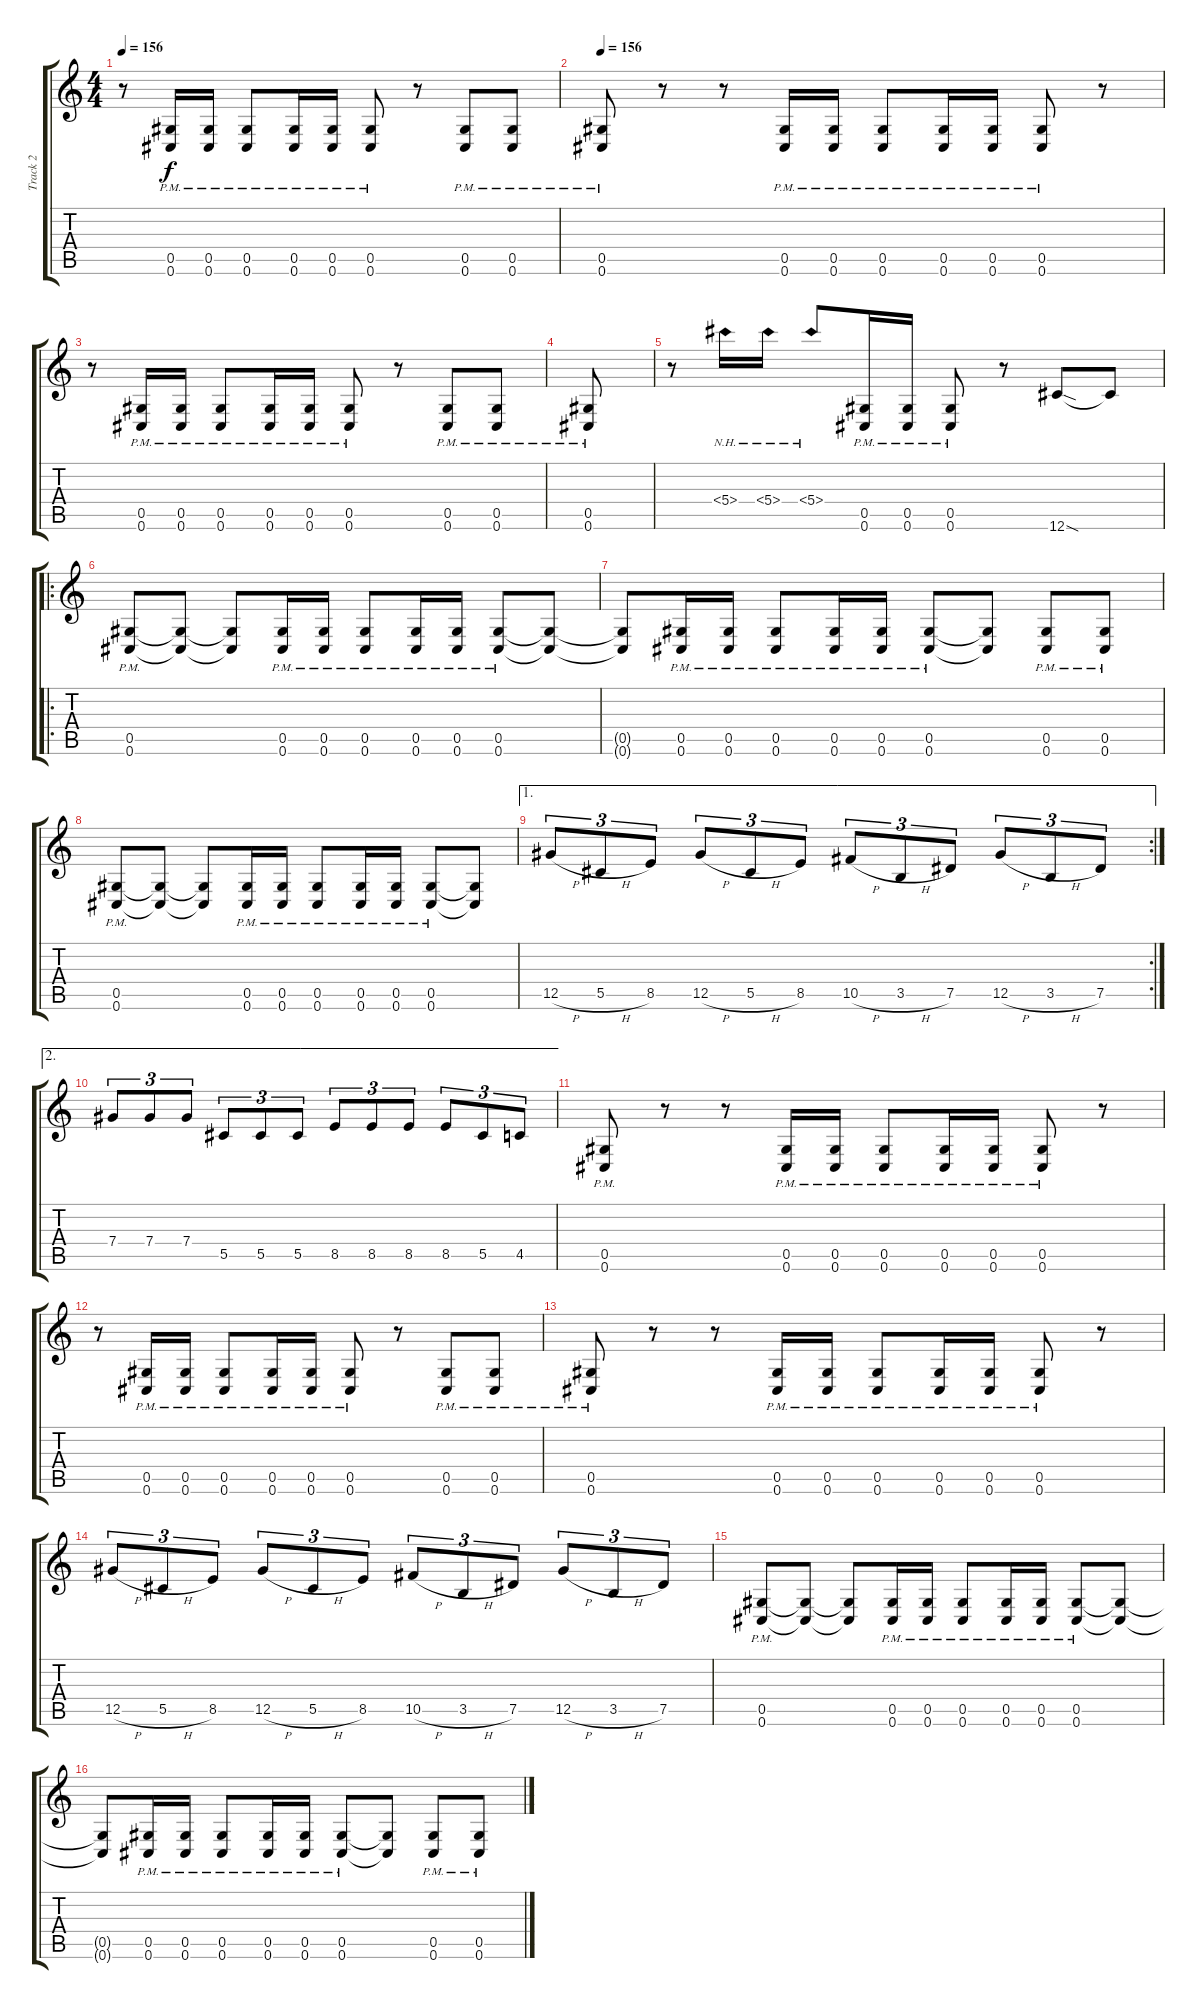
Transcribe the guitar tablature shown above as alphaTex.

\track ("Track 2" "Track 2") {instrument distortionguitar}
\staff {score tabs}
\tuning (Eb4 Bb3 Gb3 Db3 Ab2 Db2) {hide}
\ts (4 4)
\tempo 156
\clef g2
\ks c
r.8{dy f} (0.5{pm} 0.6{pm}).16 (0.5{pm} 0.6{pm}).16 (0.5{pm} 0.6{pm}).8 (0.5{pm} 0.6{pm}).16 (0.5{pm} 0.6{pm}).16 (0.5{pm} 0.6{pm}).8 r.8 (0.5{pm} 0.6{pm}).8 (0.5{pm} 0.6{pm}).8 |
\tempo 156
(0.5{pm} 0.6{pm}).8 r.8 r.8 (0.5{pm} 0.6{pm}).16 (0.5{pm} 0.6{pm}).16 (0.5{pm} 0.6{pm}).8 (0.5{pm} 0.6{pm}).16 (0.5{pm} 0.6{pm}).16 (0.5{pm} 0.6{pm}).8 r.8 |
r.8 (0.5{pm} 0.6{pm}).16 (0.5{pm} 0.6{pm}).16 (0.5{pm} 0.6{pm}).8 (0.5{pm} 0.6{pm}).16 (0.5{pm} 0.6{pm}).16 (0.5{pm} 0.6{pm}).8 r.8 (0.5{pm} 0.6{pm}).8 (0.5{pm} 0.6{pm}).8 |
(0.5{pm} 0.6{pm}).8 |
r.8 5.4{nh}.16 5.4{nh}.16 5.4{nh}.8 (0.5{pm} 0.6{pm}).16 (0.5{pm} 0.6{pm}).16 (0.5{pm} 0.6{pm}).8 r.8 12.6{sod}.8 12.6{t}.8 |
\ro
(0.5{pm} 0.6{pm}).8 (0.5{t} 0.6{t}).8 (0.5{t} 0.6{t}).8 (0.5{pm} 0.6{pm}).16 (0.5{pm} 0.6{pm}).16 (0.5{pm} 0.6{pm}).8 (0.5{pm} 0.6{pm}).16 (0.5{pm} 0.6{pm}).16 (0.5{pm} 0.6{pm}).8 (0.5{t} 0.6{t}).8 |
(0.5{t} 0.6{t}).8 (0.5{pm} 0.6{pm}).16 (0.5{pm} 0.6{pm}).16 (0.5{pm} 0.6{pm}).8 (0.5{pm} 0.6{pm}).16 (0.5{pm} 0.6{pm}).16 (0.5{pm} 0.6{pm}).8 (0.5{t} 0.6{t}).8 (0.5{pm} 0.6{pm}).8 (0.5{pm} 0.6{pm}).8 |
(0.5{pm} 0.6{pm}).8 (0.5{t} 0.6{t}).8 (0.5{t} 0.6{t}).8 (0.5{pm} 0.6{pm}).16 (0.5{pm} 0.6{pm}).16 (0.5{pm} 0.6{pm}).8 (0.5{pm} 0.6{pm}).16 (0.5{pm} 0.6{pm}).16 (0.5{pm} 0.6{pm}).8 (0.5{t} 0.6{t}).8 |
\ae 1
\rc 2
12.5{h}.8{tu (3 2)} 5.5{h}.8{tu (3 2)} 8.5.8{tu (3 2)} 12.5{h}.8{tu (3 2)} 5.5{h}.8{tu (3 2)} 8.5.8{tu (3 2)} 10.5{h}.8{tu (3 2)} 3.5{h}.8{tu (3 2)} 7.5.8{tu (3 2)} 12.5{h}.8{tu (3 2)} 3.5{h}.8{tu (3 2)} 7.5.8{tu (3 2)} |
\ae 2
7.4.8{tu (3 2)} 7.4.8{tu (3 2)} 7.4.8{tu (3 2)} 5.5.8{tu (3 2)} 5.5.8{tu (3 2)} 5.5.8{tu (3 2)} 8.5.8{tu (3 2)} 8.5.8{tu (3 2)} 8.5.8{tu (3 2)} 8.5.8{tu (3 2)} 5.5.8{tu (3 2)} 4.5.8{tu (3 2)} |
(0.5{pm} 0.6{pm}).8 r.8 r.8 (0.5{pm} 0.6{pm}).16 (0.5{pm} 0.6{pm}).16 (0.5{pm} 0.6{pm}).8 (0.5{pm} 0.6{pm}).16 (0.5{pm} 0.6{pm}).16 (0.5{pm} 0.6{pm}).8 r.8 |
r.8 (0.5{pm} 0.6{pm}).16 (0.5{pm} 0.6{pm}).16 (0.5{pm} 0.6{pm}).8 (0.5{pm} 0.6{pm}).16 (0.5{pm} 0.6{pm}).16 (0.5{pm} 0.6{pm}).8 r.8 (0.5{pm} 0.6{pm}).8 (0.5{pm} 0.6{pm}).8 |
(0.5{pm} 0.6{pm}).8 r.8 r.8 (0.5{pm} 0.6{pm}).16 (0.5{pm} 0.6{pm}).16 (0.5{pm} 0.6{pm}).8 (0.5{pm} 0.6{pm}).16 (0.5{pm} 0.6{pm}).16 (0.5{pm} 0.6{pm}).8 r.8 |
12.5{h}.8{tu (3 2)} 5.5{h}.8{tu (3 2)} 8.5.8{tu (3 2)} 12.5{h}.8{tu (3 2)} 5.5{h}.8{tu (3 2)} 8.5.8{tu (3 2)} 10.5{h}.8{tu (3 2)} 3.5{h}.8{tu (3 2)} 7.5.8{tu (3 2)} 12.5{h}.8{tu (3 2)} 3.5{h}.8{tu (3 2)} 7.5.8{tu (3 2)} |
(0.5{pm} 0.6{pm}).8 (0.5{t} 0.6{t}).8 (0.5{t} 0.6{t}).8 (0.5{pm} 0.6{pm}).16 (0.5{pm} 0.6{pm}).16 (0.5{pm} 0.6{pm}).8 (0.5{pm} 0.6{pm}).16 (0.5{pm} 0.6{pm}).16 (0.5{pm} 0.6{pm}).8 (0.5{t} 0.6{t}).8 |
(0.5{t} 0.6{t}).8 (0.5{pm} 0.6{pm}).16 (0.5{pm} 0.6{pm}).16 (0.5{pm} 0.6{pm}).8 (0.5{pm} 0.6{pm}).16 (0.5{pm} 0.6{pm}).16 (0.5{pm} 0.6{pm}).8 (0.5{t} 0.6{t}).8 (0.5{pm} 0.6{pm}).8 (0.5{pm} 0.6{pm}).8
